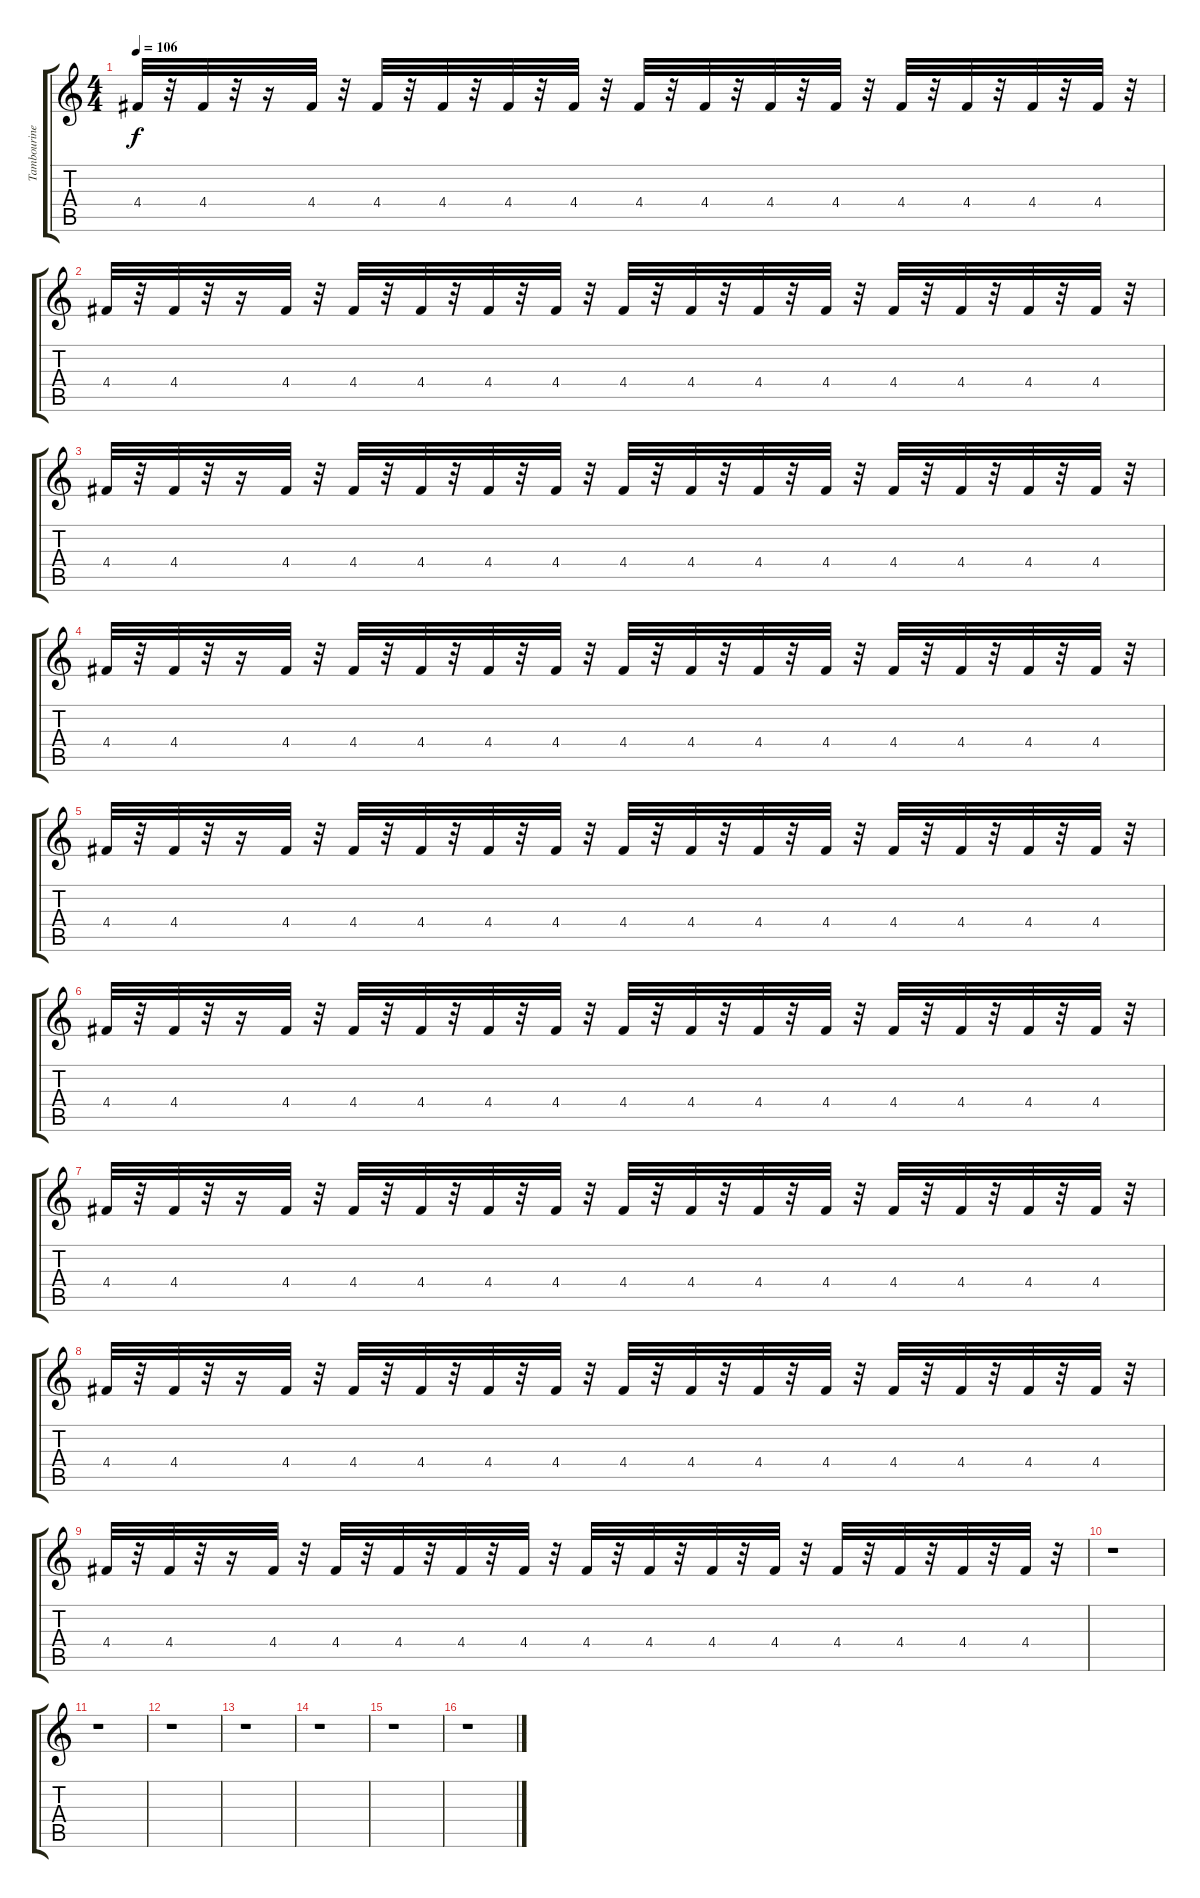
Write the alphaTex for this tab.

\track ("Tambourine" "Tambourine") {instrument acousticguitarnylon}
\staff {score tabs}
\tuning (E4 B3 G3 D3 A2 E2) {hide}
\ts (4 4)
\tempo 106
\clef g2
\ks c
4.4.32{dy f} r.32 4.4.32 r.32 r.16 4.4.32 r.32 4.4.32 r.32 4.4.32 r.32 4.4.32 r.32 4.4.32 r.32 4.4.32 r.32 4.4.32 r.32 4.4.32 r.32 4.4.32 r.32 4.4.32 r.32 4.4.32 r.32 4.4.32 r.32 4.4.32 r.32 |
4.4.32 r.32 4.4.32 r.32 r.16 4.4.32 r.32 4.4.32 r.32 4.4.32 r.32 4.4.32 r.32 4.4.32 r.32 4.4.32 r.32 4.4.32 r.32 4.4.32 r.32 4.4.32 r.32 4.4.32 r.32 4.4.32 r.32 4.4.32 r.32 4.4.32 r.32 |
4.4.32 r.32 4.4.32 r.32 r.16 4.4.32 r.32 4.4.32 r.32 4.4.32 r.32 4.4.32 r.32 4.4.32 r.32 4.4.32 r.32 4.4.32 r.32 4.4.32 r.32 4.4.32 r.32 4.4.32 r.32 4.4.32 r.32 4.4.32 r.32 4.4.32 r.32 |
4.4.32 r.32 4.4.32 r.32 r.16 4.4.32 r.32 4.4.32 r.32 4.4.32 r.32 4.4.32 r.32 4.4.32 r.32 4.4.32 r.32 4.4.32 r.32 4.4.32 r.32 4.4.32 r.32 4.4.32 r.32 4.4.32 r.32 4.4.32 r.32 4.4.32 r.32 |
4.4.32 r.32 4.4.32 r.32 r.16 4.4.32 r.32 4.4.32 r.32 4.4.32 r.32 4.4.32 r.32 4.4.32 r.32 4.4.32 r.32 4.4.32 r.32 4.4.32 r.32 4.4.32 r.32 4.4.32 r.32 4.4.32 r.32 4.4.32 r.32 4.4.32 r.32 |
4.4.32 r.32 4.4.32 r.32 r.16 4.4.32 r.32 4.4.32 r.32 4.4.32 r.32 4.4.32 r.32 4.4.32 r.32 4.4.32 r.32 4.4.32 r.32 4.4.32 r.32 4.4.32 r.32 4.4.32 r.32 4.4.32 r.32 4.4.32 r.32 4.4.32 r.32 |
4.4.32 r.32 4.4.32 r.32 r.16 4.4.32 r.32 4.4.32 r.32 4.4.32 r.32 4.4.32 r.32 4.4.32 r.32 4.4.32 r.32 4.4.32 r.32 4.4.32 r.32 4.4.32 r.32 4.4.32 r.32 4.4.32 r.32 4.4.32 r.32 4.4.32 r.32 |
4.4.32 r.32 4.4.32 r.32 r.16 4.4.32 r.32 4.4.32 r.32 4.4.32 r.32 4.4.32 r.32 4.4.32 r.32 4.4.32 r.32 4.4.32 r.32 4.4.32 r.32 4.4.32 r.32 4.4.32 r.32 4.4.32 r.32 4.4.32 r.32 4.4.32 r.32 |
4.4.32 r.32 4.4.32 r.32 r.16 4.4.32 r.32 4.4.32 r.32 4.4.32 r.32 4.4.32 r.32 4.4.32 r.32 4.4.32 r.32 4.4.32 r.32 4.4.32 r.32 4.4.32 r.32 4.4.32 r.32 4.4.32 r.32 4.4.32 r.32 4.4.32 r.32 |
r.1 |
r.1 |
r.1 |
r.1 |
r.1 |
r.1 |
r.1
